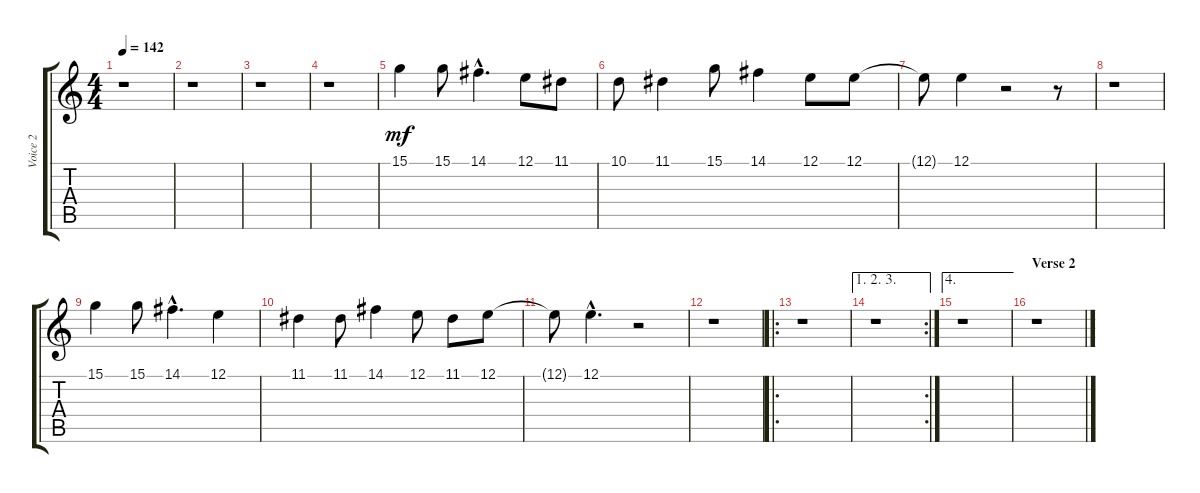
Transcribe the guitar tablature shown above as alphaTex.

\track ("Voice 2" "Voice 2") {instrument lead2sawtooth}
\staff {score tabs}
\tuning (E4 B3 G3 D3 A2 E2) {hide}
\ts (4 4)
\tempo 142
\clef g2
\ks c
r.1{dy mf} |
r.1 |
r.1 |
r.1 |
15.1.4 15.1.8 14.1{hac}.4{d} 12.1.8 11.1.8 |
10.1.8 11.1.4 15.1.8 14.1.4 12.1.8 12.1.8 |
12.1{t}.8 12.1.4 r.2 r.8 |
r.1 |
15.1.4 15.1.8 14.1{hac}.4{d} 12.1.4 |
11.1.4 11.1.8 14.1.4 12.1.8 11.1.8 12.1.8 |
12.1{t}.8 12.1{hac}.4{d} r.2 |
r.1 |
\ro
r.1 |
\ae (1 2 3)
\rc 2
r.1 |
\ae 4
r.1 |
\section ("" "Verse 2")
r.1
